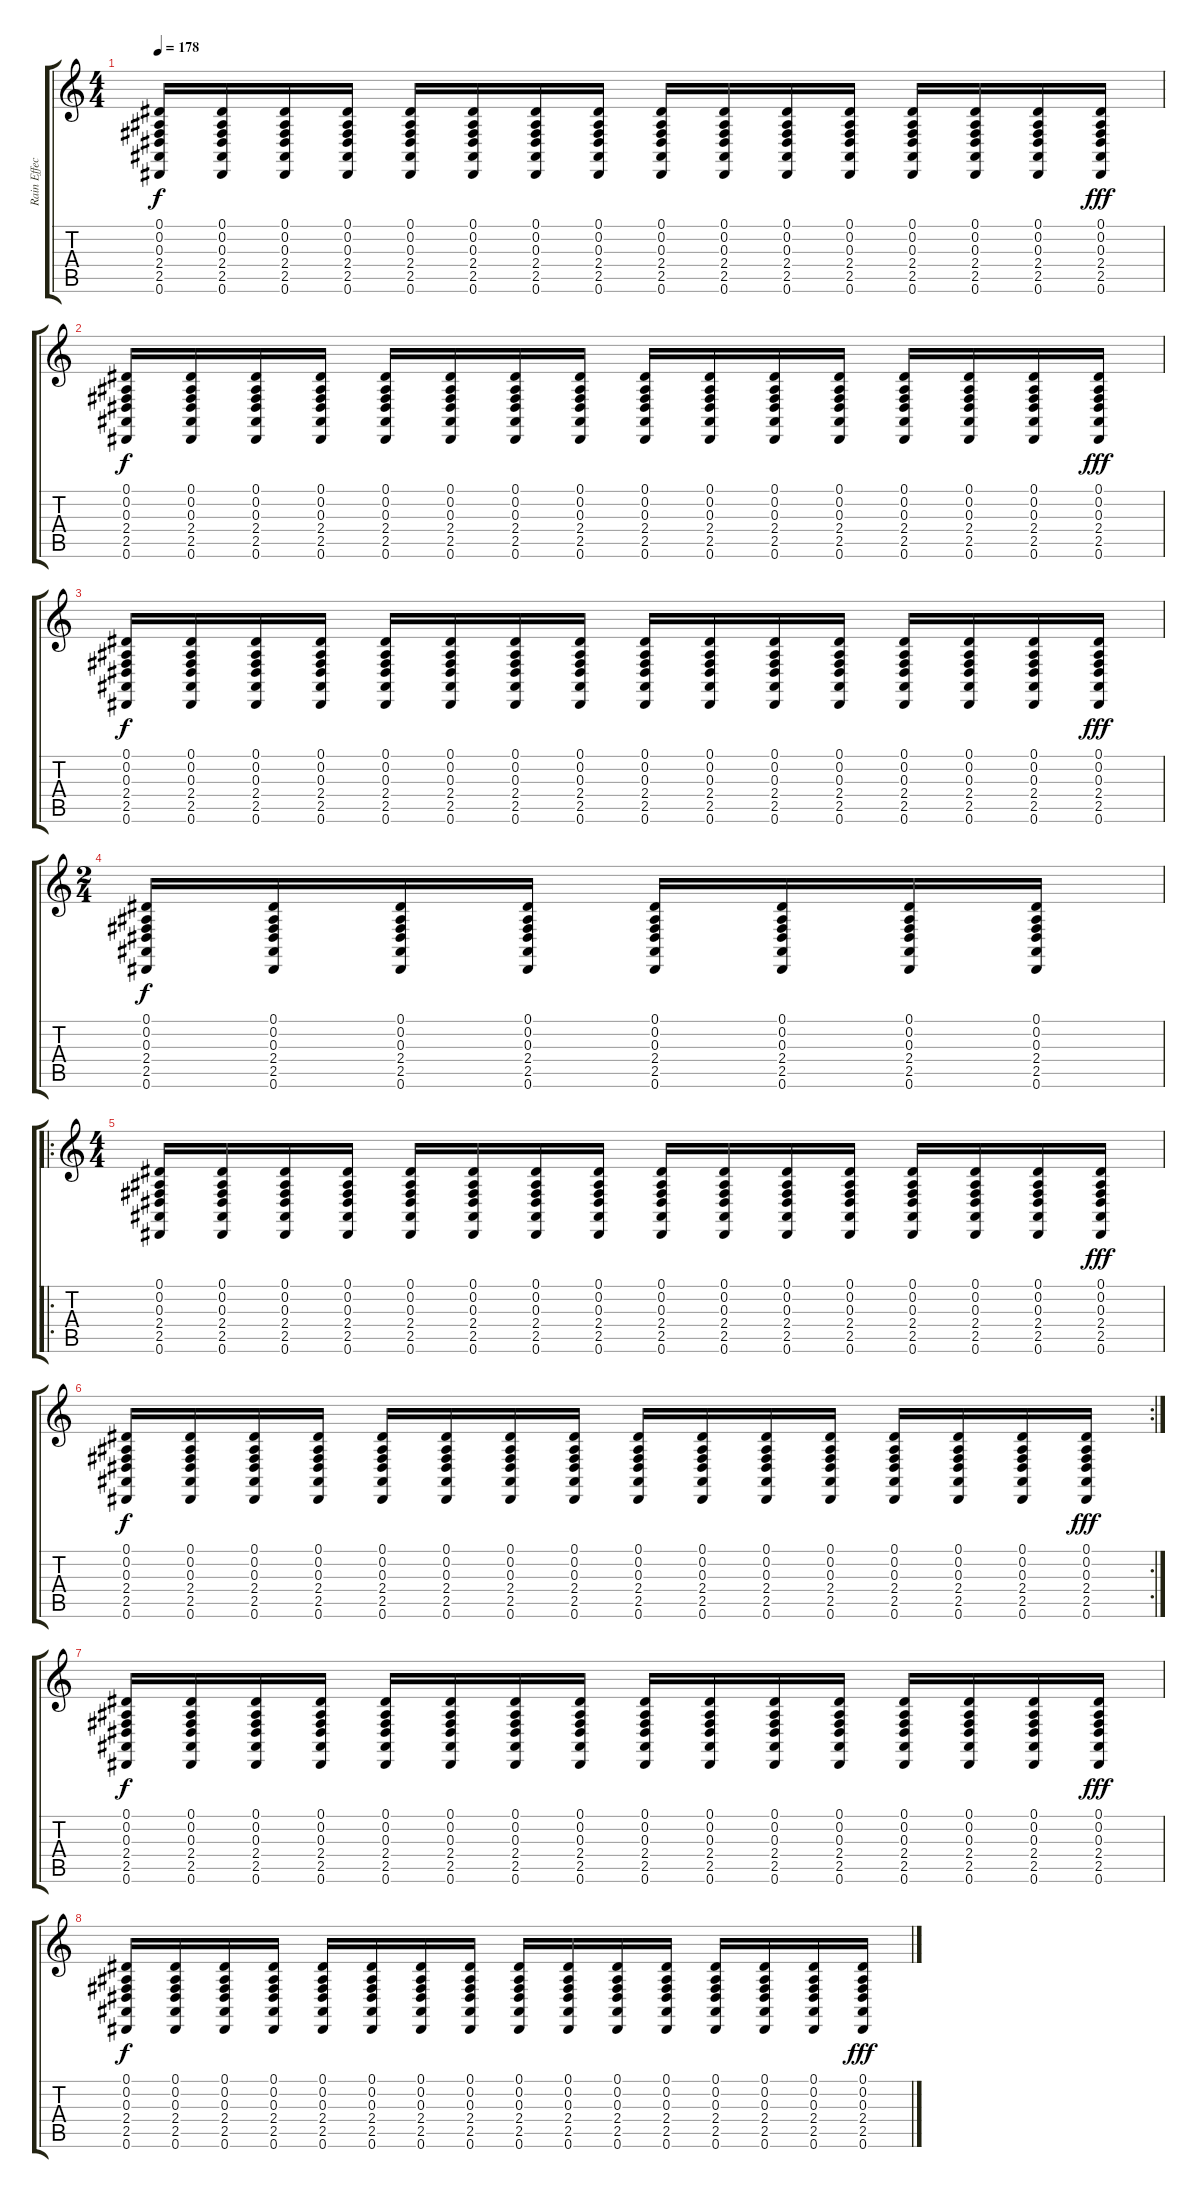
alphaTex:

\track ("Rain Effects" "Rain Effec") {instrument seashore}
\staff {score tabs}
\tuning (Eb4 Bb3 Gb3 Db3 Ab2 Eb2) {hide}
\ts (4 4)
\tempo 178
\clef g2
\ks c
(0.1 0.2 0.3 2.4 2.5 0.6).16{dy f} (0.1 0.2 0.3 2.4 2.5 0.6).16 (0.1 0.2 0.3 2.4 2.5 0.6).16 (0.1 0.2 0.3 2.4 2.5 0.6).16 (0.1 0.2 0.3 2.4 2.5 0.6).16 (0.1 0.2 0.3 2.4 2.5 0.6).16 (0.1 0.2 0.3 2.4 2.5 0.6).16 (0.1 0.2 0.3 2.4 2.5 0.6).16 (0.1 0.2 0.3 2.4 2.5 0.6).16 (0.1 0.2 0.3 2.4 2.5 0.6).16 (0.1 0.2 0.3 2.4 2.5 0.6).16 (0.1 0.2 0.3 2.4 2.5 0.6).16 (0.1 0.2 0.3 2.4 2.5 0.6).16 (0.1 0.2 0.3 2.4 2.5 0.6).16 (0.1 0.2 0.3 2.4 2.5 0.6).16 (0.1 0.2 0.3 2.4 2.5 0.6).16{dy fff} |
(0.1 0.2 0.3 2.4 2.5 0.6).16{dy f} (0.1 0.2 0.3 2.4 2.5 0.6).16 (0.1 0.2 0.3 2.4 2.5 0.6).16 (0.1 0.2 0.3 2.4 2.5 0.6).16 (0.1 0.2 0.3 2.4 2.5 0.6).16 (0.1 0.2 0.3 2.4 2.5 0.6).16 (0.1 0.2 0.3 2.4 2.5 0.6).16 (0.1 0.2 0.3 2.4 2.5 0.6).16 (0.1 0.2 0.3 2.4 2.5 0.6).16 (0.1 0.2 0.3 2.4 2.5 0.6).16 (0.1 0.2 0.3 2.4 2.5 0.6).16 (0.1 0.2 0.3 2.4 2.5 0.6).16 (0.1 0.2 0.3 2.4 2.5 0.6).16 (0.1 0.2 0.3 2.4 2.5 0.6).16 (0.1 0.2 0.3 2.4 2.5 0.6).16 (0.1 0.2 0.3 2.4 2.5 0.6).16{dy fff} |
(0.1 0.2 0.3 2.4 2.5 0.6).16{dy f} (0.1 0.2 0.3 2.4 2.5 0.6).16 (0.1 0.2 0.3 2.4 2.5 0.6).16 (0.1 0.2 0.3 2.4 2.5 0.6).16 (0.1 0.2 0.3 2.4 2.5 0.6).16 (0.1 0.2 0.3 2.4 2.5 0.6).16 (0.1 0.2 0.3 2.4 2.5 0.6).16 (0.1 0.2 0.3 2.4 2.5 0.6).16 (0.1 0.2 0.3 2.4 2.5 0.6).16 (0.1 0.2 0.3 2.4 2.5 0.6).16 (0.1 0.2 0.3 2.4 2.5 0.6).16 (0.1 0.2 0.3 2.4 2.5 0.6).16 (0.1 0.2 0.3 2.4 2.5 0.6).16 (0.1 0.2 0.3 2.4 2.5 0.6).16 (0.1 0.2 0.3 2.4 2.5 0.6).16 (0.1 0.2 0.3 2.4 2.5 0.6).16{dy fff} |
\ts (2 4)
(0.1 0.2 0.3 2.4 2.5 0.6).16{dy f} (0.1 0.2 0.3 2.4 2.5 0.6).16 (0.1 0.2 0.3 2.4 2.5 0.6).16 (0.1 0.2 0.3 2.4 2.5 0.6).16 (0.1 0.2 0.3 2.4 2.5 0.6).16 (0.1 0.2 0.3 2.4 2.5 0.6).16 (0.1 0.2 0.3 2.4 2.5 0.6).16 (0.1 0.2 0.3 2.4 2.5 0.6).16 |
\ro
\ts (4 4)
(0.1 0.2 0.3 2.4 2.5 0.6).16 (0.1 0.2 0.3 2.4 2.5 0.6).16 (0.1 0.2 0.3 2.4 2.5 0.6).16 (0.1 0.2 0.3 2.4 2.5 0.6).16 (0.1 0.2 0.3 2.4 2.5 0.6).16 (0.1 0.2 0.3 2.4 2.5 0.6).16 (0.1 0.2 0.3 2.4 2.5 0.6).16 (0.1 0.2 0.3 2.4 2.5 0.6).16 (0.1 0.2 0.3 2.4 2.5 0.6).16 (0.1 0.2 0.3 2.4 2.5 0.6).16 (0.1 0.2 0.3 2.4 2.5 0.6).16 (0.1 0.2 0.3 2.4 2.5 0.6).16 (0.1 0.2 0.3 2.4 2.5 0.6).16 (0.1 0.2 0.3 2.4 2.5 0.6).16 (0.1 0.2 0.3 2.4 2.5 0.6).16 (0.1 0.2 0.3 2.4 2.5 0.6).16{dy fff} |
\rc 2
(0.1 0.2 0.3 2.4 2.5 0.6).16{dy f} (0.1 0.2 0.3 2.4 2.5 0.6).16 (0.1 0.2 0.3 2.4 2.5 0.6).16 (0.1 0.2 0.3 2.4 2.5 0.6).16 (0.1 0.2 0.3 2.4 2.5 0.6).16 (0.1 0.2 0.3 2.4 2.5 0.6).16 (0.1 0.2 0.3 2.4 2.5 0.6).16 (0.1 0.2 0.3 2.4 2.5 0.6).16 (0.1 0.2 0.3 2.4 2.5 0.6).16 (0.1 0.2 0.3 2.4 2.5 0.6).16 (0.1 0.2 0.3 2.4 2.5 0.6).16 (0.1 0.2 0.3 2.4 2.5 0.6).16 (0.1 0.2 0.3 2.4 2.5 0.6).16 (0.1 0.2 0.3 2.4 2.5 0.6).16 (0.1 0.2 0.3 2.4 2.5 0.6).16 (0.1 0.2 0.3 2.4 2.5 0.6).16{dy fff} |
(0.1 0.2 0.3 2.4 2.5 0.6).16{dy f} (0.1 0.2 0.3 2.4 2.5 0.6).16 (0.1 0.2 0.3 2.4 2.5 0.6).16 (0.1 0.2 0.3 2.4 2.5 0.6).16 (0.1 0.2 0.3 2.4 2.5 0.6).16 (0.1 0.2 0.3 2.4 2.5 0.6).16 (0.1 0.2 0.3 2.4 2.5 0.6).16 (0.1 0.2 0.3 2.4 2.5 0.6).16 (0.1 0.2 0.3 2.4 2.5 0.6).16 (0.1 0.2 0.3 2.4 2.5 0.6).16 (0.1 0.2 0.3 2.4 2.5 0.6).16 (0.1 0.2 0.3 2.4 2.5 0.6).16 (0.1 0.2 0.3 2.4 2.5 0.6).16 (0.1 0.2 0.3 2.4 2.5 0.6).16 (0.1 0.2 0.3 2.4 2.5 0.6).16 (0.1 0.2 0.3 2.4 2.5 0.6).16{dy fff} |
(0.1 0.2 0.3 2.4 2.5 0.6).16{dy f} (0.1 0.2 0.3 2.4 2.5 0.6).16 (0.1 0.2 0.3 2.4 2.5 0.6).16 (0.1 0.2 0.3 2.4 2.5 0.6).16 (0.1 0.2 0.3 2.4 2.5 0.6).16 (0.1 0.2 0.3 2.4 2.5 0.6).16 (0.1 0.2 0.3 2.4 2.5 0.6).16 (0.1 0.2 0.3 2.4 2.5 0.6).16 (0.1 0.2 0.3 2.4 2.5 0.6).16 (0.1 0.2 0.3 2.4 2.5 0.6).16 (0.1 0.2 0.3 2.4 2.5 0.6).16 (0.1 0.2 0.3 2.4 2.5 0.6).16 (0.1 0.2 0.3 2.4 2.5 0.6).16 (0.1 0.2 0.3 2.4 2.5 0.6).16 (0.1 0.2 0.3 2.4 2.5 0.6).16 (0.1 0.2 0.3 2.4 2.5 0.6).16{dy fff}
